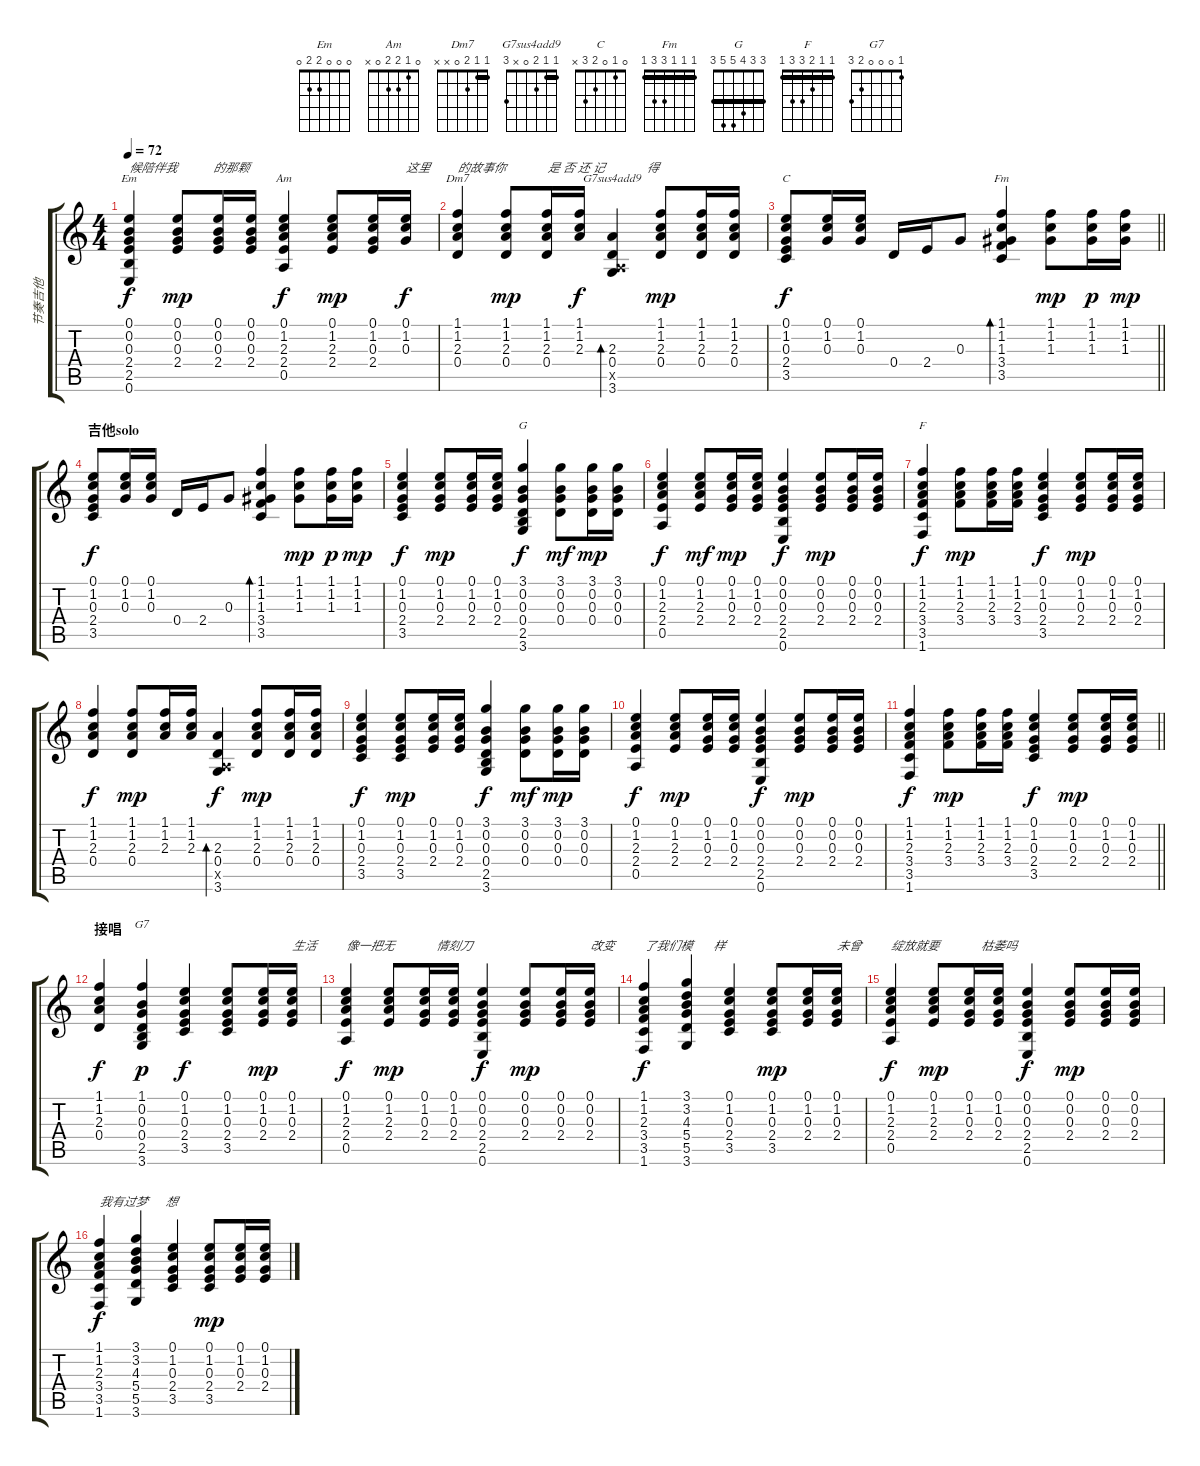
\track ("节奏吉他" "节奏吉他") {instrument acousticguitarsteel}
\staff {score tabs}
\tuning (E4 B3 G3 D3 A2 E2) {hide}
\chord ("Em" 0 0 0 2 2 0)
\chord ("Am" 0 1 2 2 0 x)
\chord ("Dm7" 1 1 2 0 x x) {barre 1}
\chord ("G7sus4add9" 1 1 2 0 x 3) {barre 1}
\chord ("C" 0 1 0 2 3 x)
\chord ("Fm" 1 1 1 3 3 1) {barre 1}
\chord ("G" 3 3 4 5 5 3) {barre 3}
\chord ("F" 1 1 2 3 3 1) {barre 1}
\chord ("G7" 1 0 0 0 2 3)
\ts (4 4)
\tempo 72
\clef g2
\ks c
(0.1 0.2 0.3 2.4 2.5 0.6).4{ch "Em" txt "候陪伴我            的那颗" dy f} (0.1 0.2 0.3 2.4).8{dy mp} (0.1 0.2 0.3 2.4).16 (0.1 0.2 0.3 2.4).16 (0.1 1.2 2.3 2.4 0.5).4{ch "Am" dy f} (0.1 1.2 2.3 2.4).8{dy mp} (0.1 1.2 0.3 2.4).16 (0.1 1.2 0.3).16{txt "这里" dy f} |
(1.1 1.2 2.3 0.4).4{ch "Dm7" txt "的故事你              是 否 还 记              得"} (1.1 1.2 2.3 0.4).8{dy mp} (1.1 1.2 2.3 0.4).16 (1.1 1.2 2.3).16{dy f} (2.3 0.4 0.5{x} 3.6).4{bd 30 ch "G7sus4add9"} (1.1 1.2 2.3 0.4).8{dy mp} (1.1 1.2 2.3 0.4).16 (1.1 1.2 2.3 0.4).16 |
\barLineRight lightlight
(0.1 1.2 0.3 2.4 3.5).8{ch "C" dy f} (0.1 1.2 0.3).16 (0.1 1.2 0.3).16 0.4.16 2.4.16 0.3.8 (1.1 1.2 1.3 3.4 3.5).4{bd 120 ch "Fm"} (1.1 1.2 1.3).8{dy mp} (1.1 1.2 1.3).16{dy p} (1.1 1.2 1.3).16{dy mp} |
\section ("" "吉他solo")
(0.1 1.2 0.3 2.4 3.5).8{dy f} (0.1 1.2 0.3).16 (0.1 1.2 0.3).16 0.4.16 2.4.16 0.3.8 (1.1 1.2 1.3 3.4 3.5).4{bd 120} (1.1 1.2 1.3).8{dy mp} (1.1 1.2 1.3).16{dy p} (1.1 1.2 1.3).16{dy mp} |
(0.1 1.2 0.3 2.4 3.5).4{dy f} (0.1 1.2 0.3 2.4).8{dy mp} (0.1 1.2 0.3 2.4).16 (0.1 1.2 0.3 2.4).16 (3.1 0.2 0.3 0.4 2.5 3.6).4{ch "G" dy f} (3.1 0.2 0.3 0.4).8{dy mf} (3.1 0.2 0.3 0.4).16{dy mp} (3.1 0.2 0.3 0.4).16 |
(0.1 1.2 2.3 2.4 0.5).4{dy f} (0.1 1.2 2.3 2.4).8{dy mf} (0.1 1.2 0.3 2.4).16{dy mp} (0.1 1.2 0.3 2.4).16 (0.1 0.2 0.3 2.4 2.5 0.6).4{dy f} (0.1 0.2 0.3 2.4).8{dy mp} (0.1 0.2 0.3 2.4).16 (0.1 0.2 0.3 2.4).16 |
(1.1 1.2 2.3 3.4 3.5 1.6).4{ch "F" dy f} (1.1 1.2 2.3 3.4).8{dy mp} (1.1 1.2 2.3 3.4).16 (1.1 1.2 2.3 3.4).16 (0.1 1.2 0.3 2.4 3.5).4{dy f} (0.1 1.2 0.3 2.4).8{dy mp} (0.1 1.2 0.3 2.4).16 (0.1 1.2 0.3 2.4).16 |
(1.1 1.2 2.3 0.4).4{dy f} (1.1 1.2 2.3 0.4).8{dy mp} (1.1 1.2 2.3).16 (1.1 1.2 2.3).16 (2.3 0.4 0.5{x} 3.6).4{bd 30 dy f} (1.1 1.2 2.3 0.4).8{dy mp} (1.1 1.2 2.3 0.4).16 (1.1 1.2 2.3 0.4).16 |
(0.1 1.2 0.3 2.4 3.5).4{dy f} (0.1 1.2 0.3 2.4 3.5).8{txt "" dy mp} (0.1 1.2 0.3 2.4).16 (0.1 1.2 0.3 2.4).16 (3.1 0.2 0.3 0.4 2.5 3.6).4{dy f} (3.1 0.2 0.3 0.4).8{dy mf} (3.1 0.2 0.3 0.4).16{dy mp} (3.1 0.2 0.3 0.4).16 |
(0.1 1.2 2.3 2.4 0.5).4{dy f} (0.1 1.2 2.3 2.4).8{dy mp} (0.1 1.2 0.3 2.4).16 (0.1 1.2 0.3 2.4).16 (0.1 0.2 0.3 2.4 2.5 0.6).4{dy f} (0.1 0.2 0.3 2.4).8{dy mp} (0.1 0.2 0.3 2.4).16 (0.1 0.2 0.3 2.4).16 |
\barLineRight lightlight
(1.1 1.2 2.3 3.4 3.5 1.6).4{dy f} (1.1 1.2 2.3 3.4).8{dy mp} (1.1 1.2 2.3 3.4).16 (1.1 1.2 2.3 3.4).16 (0.1 1.2 0.3 2.4 3.5).4{dy f} (0.1 1.2 0.3 2.4).8{dy mp} (0.1 1.2 0.3 2.4).16 (0.1 1.2 0.3 2.4).16 |
\section ("" "接唱")
(1.1 1.2 2.3 0.4).4{dy f} (1.1 0.2 0.3 0.4 2.5 3.6).4{ch "G7" dy p} (0.1 1.2 0.3 2.4 3.5).4{dy f} (0.1 1.2 0.3 2.4 3.5).8 (0.1 1.2 0.3 2.4).16{dy mp} (0.1 1.2 0.3 2.4).16{txt "生活"} |
(0.1 1.2 2.3 2.4 0.5).4{txt "像一把无              情刻刀" dy f} (0.1 1.2 2.3 2.4).8{dy mp} (0.1 1.2 0.3 2.4).16 (0.1 1.2 0.3 2.4).16 (0.1 0.2 0.3 2.4 2.5 0.6).4{dy f} (0.1 0.2 0.3 2.4).8{dy mp} (0.1 0.2 0.3 2.4).16 (0.1 0.2 0.3 2.4).16{txt "改变"} |
(1.1 1.2 2.3 3.4 3.5 1.6).4{txt "了我们模       样" dy f} (3.1 3.2 4.3 5.4 5.5 3.6).4 (0.1 1.2 0.3 2.4 3.5).4 (0.1 1.2 0.3 2.4 3.5).8{dy mp} (0.1 1.2 0.3 2.4).16 (0.1 1.2 0.3 2.4).16{txt "未曾"} |
(0.1 1.2 2.3 2.4 0.5).4{txt "绽放就要              枯萎吗" dy f} (0.1 1.2 2.3 2.4).8{dy mp} (0.1 1.2 0.3 2.4).16 (0.1 1.2 0.3 2.4).16 (0.1 0.2 0.3 2.4 2.5 0.6).4{dy f} (0.1 0.2 0.3 2.4).8{dy mp} (0.1 0.2 0.3 2.4).16 (0.1 0.2 0.3 2.4).16 |
(1.1 1.2 2.3 3.4 3.5 1.6).4{txt "我有过梦      想" dy f} (3.1 3.2 4.3 5.4 5.5 3.6).4 (0.1 1.2 0.3 2.4 3.5).4 (0.1 1.2 0.3 2.4 3.5).8{dy mp} (0.1 1.2 0.3 2.4).16 (0.1 1.2 0.3 2.4).16
